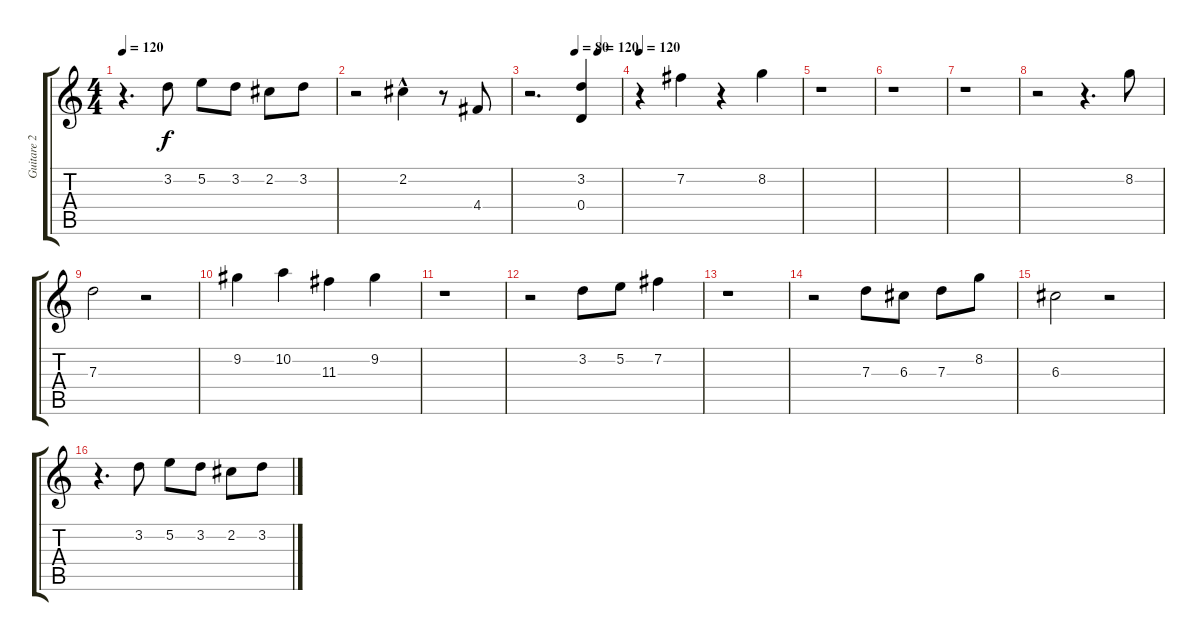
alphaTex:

\track ("Guitare 2" "Guitare 2") {instrument acousticguitarnylon}
\staff {score tabs}
\tuning (E4 B3 G3 D3 A2 E2) {hide}
\ts (4 4)
\tempo 120
\clef g2
\ks c
r.4{d dy f} 3.2.8 5.2.8 3.2.8 2.2.8 3.2.8 |
r.2 2.2{hac}.4 r.8 4.4.8 |
\tempo (80 0.5)
\tempo (120 0.75)
r.2{d} (3.2 0.4).4 |
\tempo 120
r.4 7.2.4 r.4 8.2.4 |
r.1 |
r.1 |
r.1 |
r.2 r.4{d} 8.2.8 |
7.3.2 r.2 |
9.2.4 10.2.4 11.3.4 9.2.4 |
r.1 |
r.2 3.2.8 5.2.8 7.2.4 |
r.1 |
r.2 7.3.8 6.3.8 7.3.8 8.2.8 |
6.3.2 r.2 |
r.4{d} 3.2.8 5.2.8 3.2.8 2.2.8 3.2.8
